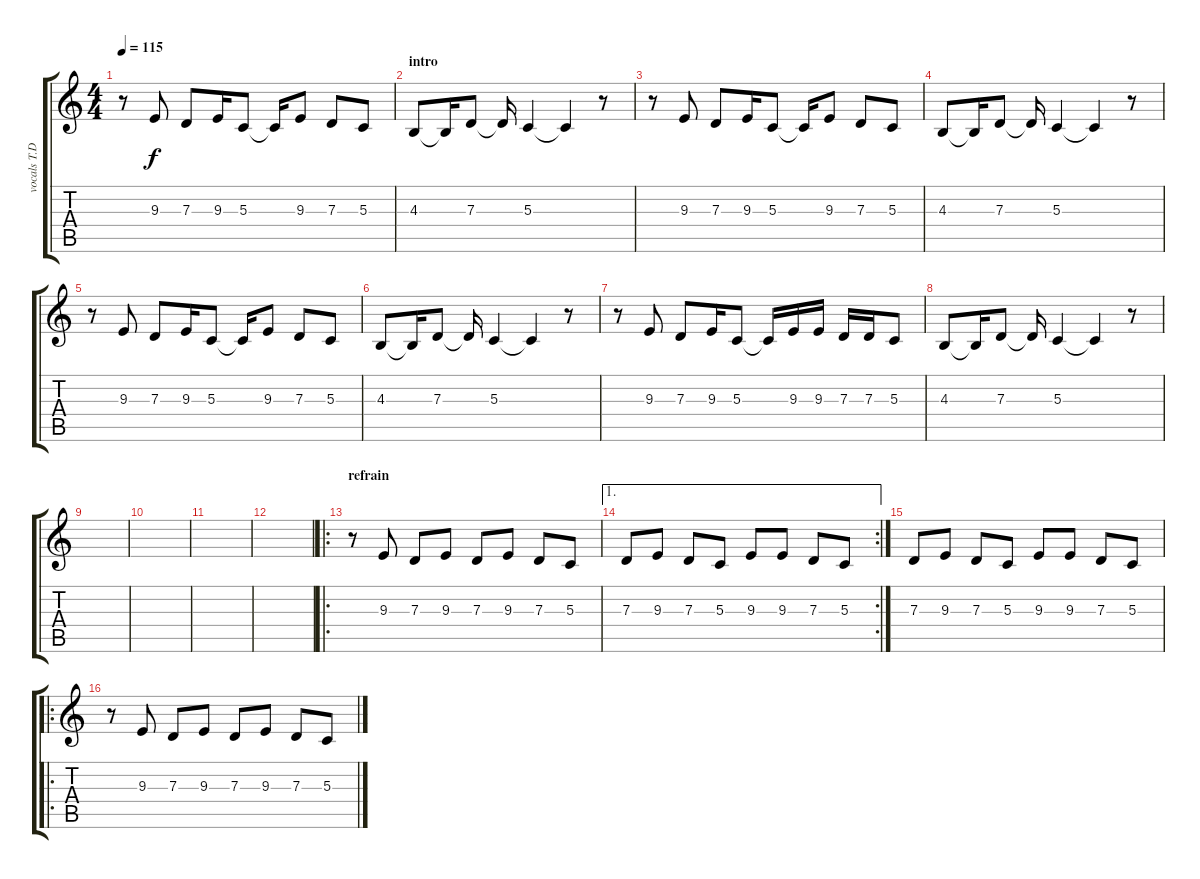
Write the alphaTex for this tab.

\track ("vocals longe" "vocals T.D") {instrument oboe}
\staff {score tabs}
\tuning (E4 B3 G3 D3 A2 E2) {hide}
\ts (4 4)
\tempo 115
\clef g2
\ks c
r.8{dy f instrument oboe} 9.3.8 7.3.8 9.3.16 5.3.8 5.3{t}.16 9.3.8 7.3.8 5.3.8 |
\section ("" "intro")
4.3.8 4.3{t}.16 7.3.8 7.3{t}.16 5.3.4 5.3{t}.4 r.8 |
r.8 9.3.8 7.3.8 9.3.16 5.3.8 5.3{t}.16 9.3.8 7.3.8 5.3.8 |
4.3.8 4.3{t}.16 7.3.8 7.3{t}.16 5.3.4 5.3{t}.4 r.8 |
r.8 9.3.8 7.3.8 9.3.16 5.3.8 5.3{t}.16 9.3.8 7.3.8 5.3.8 |
4.3.8 4.3{t}.16 7.3.8 7.3{t}.16 5.3.4 5.3{t}.4 r.8 |
r.8 9.3.8 7.3.8 9.3.16 5.3.8 5.3{t}.16 9.3.16 9.3.16 7.3.16 7.3.16 5.3.8 |
4.3.8 4.3{t}.16 7.3.8 7.3{t}.16 5.3.4 5.3{t}.4 r.8 |
|
|
|
|
\ro
\section ("" "refrain")
r.8 9.3.8 7.3.8 9.3.8 7.3.8 9.3.8 7.3.8 5.3.8 |
\ae 1
\rc 2
7.3.8 9.3.8 7.3.8 5.3.8 9.3.8 9.3.8 7.3.8 5.3.8 |
7.3.8 9.3.8 7.3.8 5.3.8 9.3.8 9.3.8 7.3.8 5.3.8 |
\ro
r.8 9.3.8 7.3.8 9.3.8 7.3.8 9.3.8 7.3.8 5.3.8
